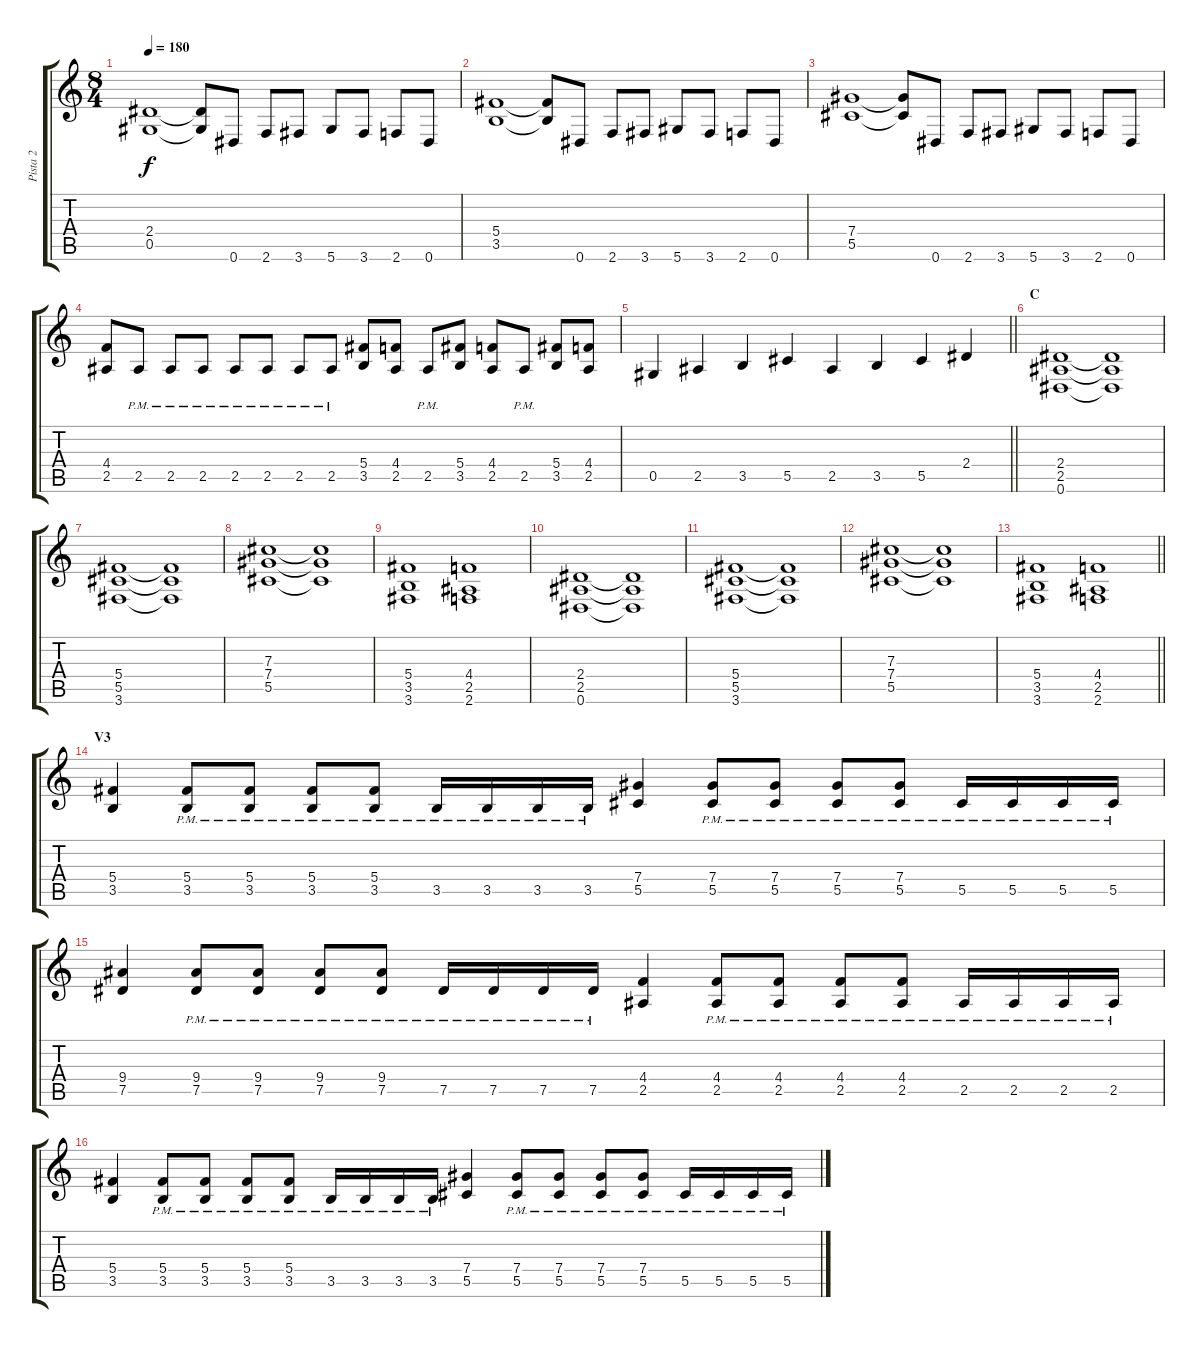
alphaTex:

\track ("Pista 2" "Pista 2") {instrument distortionguitar}
\staff {score tabs}
\tuning (Eb4 Bb3 Gb3 Db3 Ab2 Eb2) {hide}
\ts (8 4)
\tempo 180
\clef g2
\ks c
(2.4 0.5).1{dy f} (2.4{t} 0.5{t}).8 0.6.8 2.6.8 3.6.8 5.6.8 3.6.8 2.6.8 0.6.8 |
(5.4 3.5).1 (5.4{t} 3.5{t}).8 0.6.8 2.6.8 3.6.8 5.6.8 3.6.8 2.6.8 0.6.8 |
(7.4 5.5).1 (7.4{t} 5.5{t}).8 0.6.8 2.6.8 3.6.8 5.6.8 3.6.8 2.6.8 0.6.8 |
(4.4 2.5).8 2.5{pm}.8 2.5{pm}.8 2.5{pm}.8 2.5{pm}.8 2.5{pm}.8 2.5{pm}.8 2.5{pm}.8 (5.4 3.5).8 (4.4 2.5).8 2.5{pm}.8 (5.4 3.5).8 (4.4 2.5).8 2.5{pm}.8 (5.4 3.5).8 (4.4 2.5).8 |
\barLineRight lightlight
0.5.4 2.5.4 3.5.4 5.5.4 2.5.4 3.5.4 5.5.4 2.4.4 |
\section ("" "C")
(2.4 2.5 0.6).1 (2.4{t} 2.5{t} 0.6{t}).1 |
(5.4 5.5 3.6).1 (5.4{t} 5.5{t} 3.6{t}).1 |
(7.3 7.4 5.5).1 (7.3{t} 7.4{t} 5.5{t}).1 |
(5.4 3.5 3.6).1 (4.4 2.5 2.6).1 |
(2.4 2.5 0.6).1 (2.4{t} 2.5{t} 0.6{t}).1 |
(5.4 5.5 3.6).1 (5.4{t} 5.5{t} 3.6{t}).1 |
(7.3 7.4 5.5).1 (7.3{t} 7.4{t} 5.5{t}).1 |
\barLineRight lightlight
(5.4 3.5 3.6).1 (4.4 2.5 2.6).1 |
\section ("" "V3")
(5.4 3.5).4 (5.4{pm} 3.5{pm}).8 (5.4{pm} 3.5{pm}).8 (5.4{pm} 3.5{pm}).8 (5.4{pm} 3.5{pm}).8 3.5{pm}.16 3.5{pm}.16 3.5{pm}.16 3.5{pm}.16 (7.4 5.5).4 (7.4{pm} 5.5{pm}).8 (7.4{pm} 5.5{pm}).8 (7.4{pm} 5.5{pm}).8 (7.4{pm} 5.5{pm}).8 5.5{pm}.16 5.5{pm}.16 5.5{pm}.16 5.5{pm}.16 |
(9.4 7.5).4 (9.4{pm} 7.5{pm}).8 (9.4{pm} 7.5{pm}).8 (9.4{pm} 7.5{pm}).8 (9.4{pm} 7.5{pm}).8 7.5{pm}.16 7.5{pm}.16 7.5{pm}.16 7.5{pm}.16 (4.4 2.5).4 (4.4{pm} 2.5{pm}).8 (4.4{pm} 2.5{pm}).8 (4.4{pm} 2.5{pm}).8 (4.4{pm} 2.5{pm}).8 2.5{pm}.16 2.5{pm}.16 2.5{pm}.16 2.5{pm}.16 |
(5.4 3.5).4 (5.4{pm} 3.5{pm}).8 (5.4{pm} 3.5{pm}).8 (5.4{pm} 3.5{pm}).8 (5.4{pm} 3.5{pm}).8 3.5{pm}.16 3.5{pm}.16 3.5{pm}.16 3.5{pm}.16 (7.4 5.5).4 (7.4{pm} 5.5{pm}).8 (7.4{pm} 5.5{pm}).8 (7.4{pm} 5.5{pm}).8 (7.4{pm} 5.5{pm}).8 5.5{pm}.16 5.5{pm}.16 5.5{pm}.16 5.5{pm}.16
